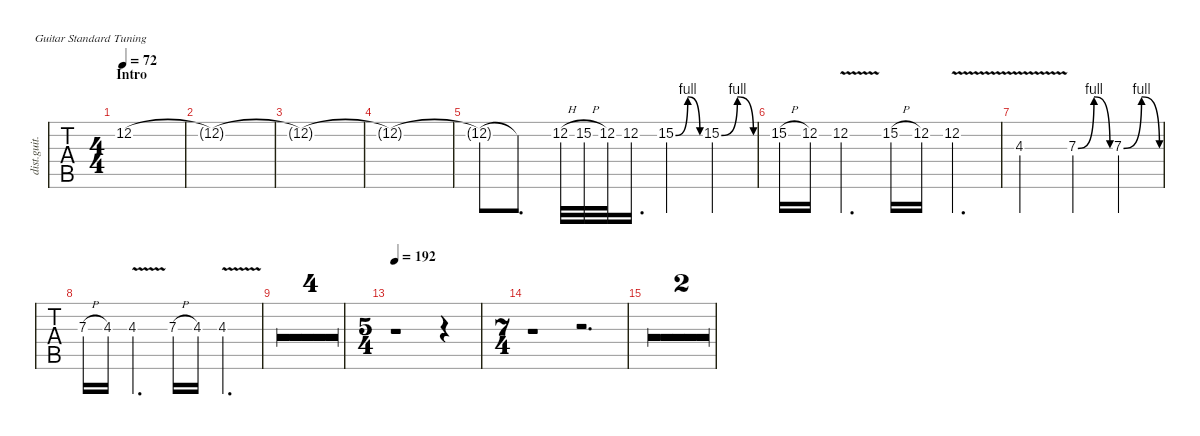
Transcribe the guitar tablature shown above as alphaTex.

\defaultSystemsLayout 4
\hideDynamics
\bracketExtendMode nobrackets
\otherSystemsTrackNameOrientation horizontal
\track ("Intro Guitar 4" "dist.guit.") {defaultSystemsLayout 4 multiBarRest instrument distortionguitar}
\staff {tabs}
\tuning (E4 B3 G3 D3 A2 E2)
\ts (4 4)
\beaming (8 2 2 2 2)
\section ("" "Intro")
\tempo 72
\clef g2
\ks c
12.2.1{dy mf instrument distortionguitar} |
12.2{t}.1 |
12.2{t}.1 |
12.2{t}.1 |
12.2{t}.8 12.2{t}.8{d} 12.2{h}.32 15.2{h}.32 12.2.32 12.2.16{d} 15.2{be (bendrelease 21.599999999999998 0 30.599999999999998 4 40.8 4 53.4 0)}.4 15.2{be (bendrelease 21.599999999999998 0 30.599999999999998 4 40.8 4 53.4 0)}.4 |
15.2{h}.16 12.2.16 12.2{v}.4{d} 15.2{h}.16 12.2.16 12.2{v}.4{d} |
4.3{v}.2 7.3{be (bendrelease 18 0 33.6 4 43.8 4 46.199999999999996 0)}.4 7.3{be (bendrelease 18 0 33.6 4 43.8 4 46.199999999999996 0)}.4 |
7.3{h}.16 4.3.16 4.3{v}.4{d} 7.3{h}.16 4.3.16 4.3{v}.4{d} |
r.1 |
r.1 |
r.1 |
r.1 |
\ts (5 4)
\beaming (8 6 4)
\tempo 192
r.1 r.4 |
\ts (7 4)
\beaming (8 6 4 4)
r.1 r.2{d} |
r.1 r.2{d} |
r.1 r.2{d}
